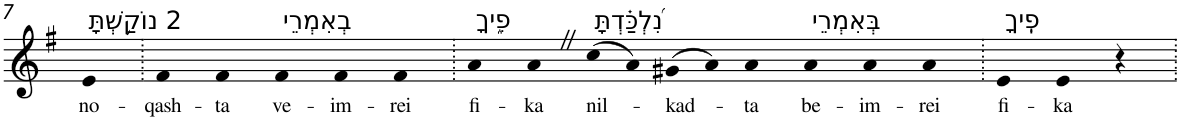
**kern	**text
*part1	*part1
*staff1	*staff1
*I"Piano	*
*I'Pno	*
!!LO:PB:g=z
*clefG2	*
*k[f#]	*
*G:	*
=7	=7
!LO:TX:a:t=2 נוֹקַ֥שְׁתָּ	!
!	!LO:LY:b
4e	no-
=8.	=8.
!	!LO:LY:b
4f#	-qash-
!	!LO:LY:b
4f#	-ta
!LO:TX:a:t=בְאִמְרֵי	!
!	!LO:LY:b
4f#	ve-
!	!LO:LY:b
4f#	-im-
!	!LO:LY:b
4f#	-rei
=9.	=9.
!LO:TX:a:t=פִ֑יךָ	!
!	!LO:LY:b
4a	fi-
!	!LO:LY:b
4aZ	-ka
!LO:TX:a:t=נִ֝לְכַּ֗דְתָּ	!
!	!LO:LY:b
(>8cc	nil-
8a)	.
!	!LO:LY:b
(>8g#X	-kad-
8a)	.
!	!LO:LY:b
4a	-ta
!LO:TX:a:t=בְּאִמְרֵי	!
!	!LO:LY:b
4a	be-
!	!LO:LY:b
4a	-im-
!	!LO:LY:b
4a	-rei
=10.	=10.
!LO:TX:a:t=פִֽיךָ	!
!	!LO:LY:b
4e	fi-
!	!LO:LY:b
4e	-ka
4r	.
=.	=.
*-	*-
